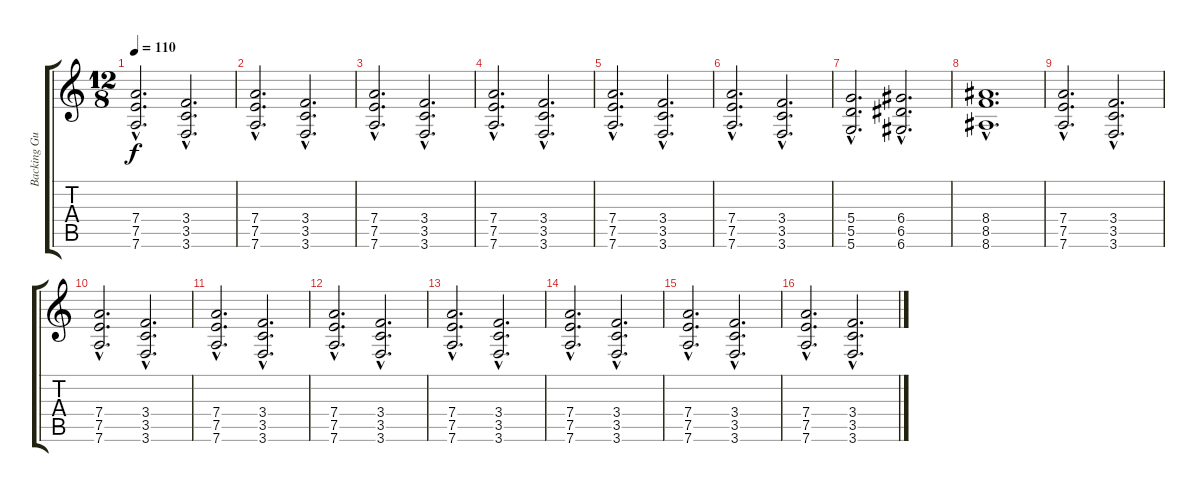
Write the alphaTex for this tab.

\track ("Backing Guitar" "Backing Gu") {instrument distortionguitar}
\staff {score tabs}
\tuning (E4 B3 G3 D3 A2 D2) {hide}
\ts (12 8)
\tempo 110
\clef g2
\ks c
(7.4{hac} 7.5{hac} 7.6{hac}).2{d dy f} (3.4{hac} 3.5{hac} 3.6{hac}).2{d} |
(7.4{hac} 7.5{hac} 7.6{hac}).2{d} (3.4{hac} 3.5{hac} 3.6{hac}).2{d} |
(7.4{hac} 7.5{hac} 7.6{hac}).2{d} (3.4{hac} 3.5{hac} 3.6{hac}).2{d} |
(7.4{hac} 7.5{hac} 7.6{hac}).2{d} (3.4{hac} 3.5{hac} 3.6{hac}).2{d} |
(7.4{hac} 7.5{hac} 7.6{hac}).2{d} (3.4{hac} 3.5{hac} 3.6{hac}).2{d} |
(7.4{hac} 7.5{hac} 7.6{hac}).2{d} (3.4{hac} 3.5{hac} 3.6{hac}).2{d} |
(5.4{hac} 5.5{hac} 5.6{hac}).2{d} (6.4{hac} 6.5{hac} 6.6{hac}).2{d} |
(8.4{hac} 8.5{hac} 8.6{hac}).1{d} |
(7.4{hac} 7.5{hac} 7.6{hac}).2{d} (3.4{hac} 3.5{hac} 3.6{hac}).2{d} |
(7.4{hac} 7.5{hac} 7.6{hac}).2{d} (3.4{hac} 3.5{hac} 3.6{hac}).2{d} |
(7.4{hac} 7.5{hac} 7.6{hac}).2{d} (3.4{hac} 3.5{hac} 3.6{hac}).2{d} |
(7.4{hac} 7.5{hac} 7.6{hac}).2{d} (3.4{hac} 3.5{hac} 3.6{hac}).2{d} |
(7.4{hac} 7.5{hac} 7.6{hac}).2{d} (3.4{hac} 3.5{hac} 3.6{hac}).2{d} |
(7.4{hac} 7.5{hac} 7.6{hac}).2{d} (3.4{hac} 3.5{hac} 3.6{hac}).2{d} |
(7.4{hac} 7.5{hac} 7.6{hac}).2{d} (3.4{hac} 3.5{hac} 3.6{hac}).2{d} |
(7.4{hac} 7.5{hac} 7.6{hac}).2{d} (3.4{hac} 3.5{hac} 3.6{hac}).2{d}
